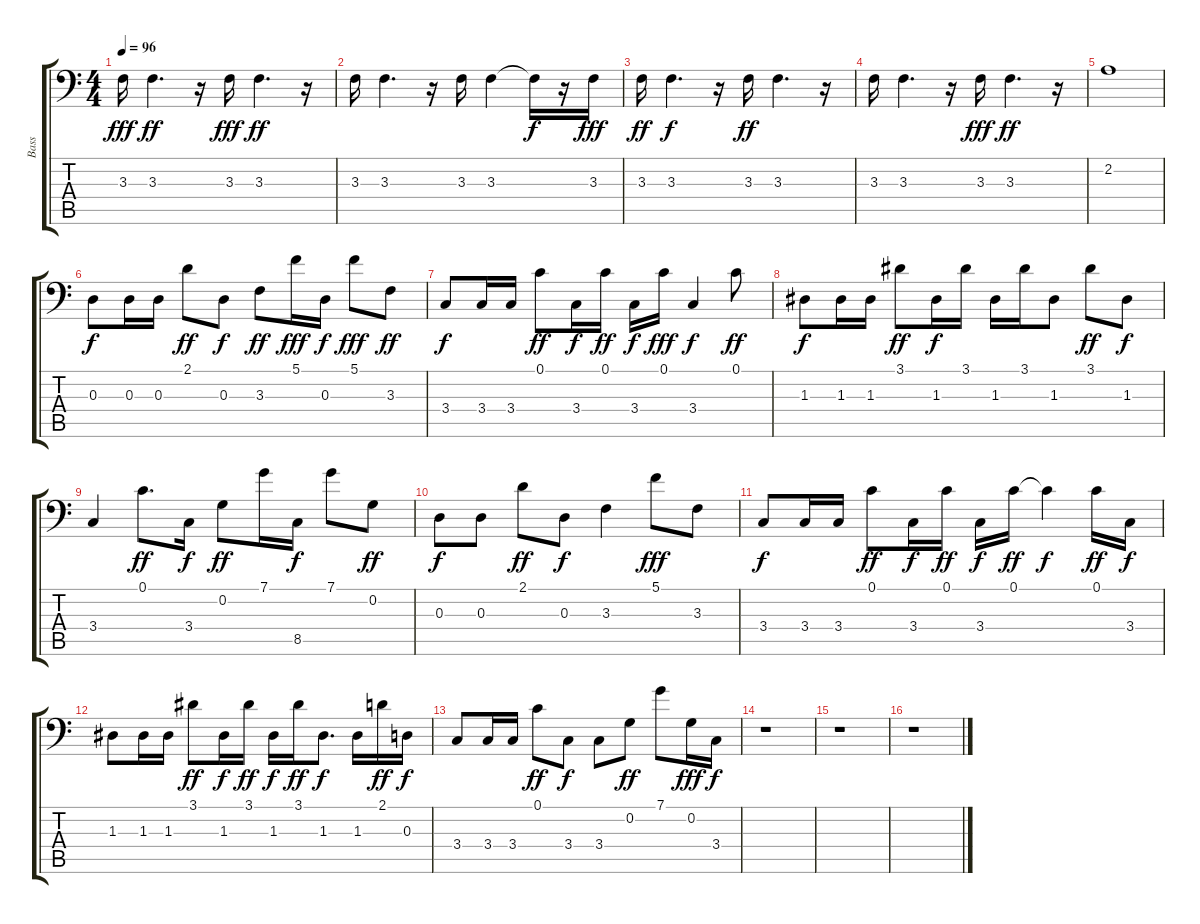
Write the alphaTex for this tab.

\track ("Bass" "Bass") {instrument synthbass1}
\staff {score tabs}
\tuning (C3 G2 D2 A1 E1 B0) {hide}
\ts (4 4)
\tempo 96
\clef f4
\ks c
3.3.16{dy fff} 3.3.4{d dy ff} r.16 3.3.16{dy fff} 3.3.4{d dy ff} r.16 |
3.3.16 3.3.4{d} r.16 3.3.16 3.3.4 3.3{t}.16{dy f} r.16 3.3.16{dy fff} |
3.3.16{dy ff} 3.3.4{d dy f} r.16 3.3.16{dy ff} 3.3.4{d} r.16 |
3.3.16 3.3.4{d} r.16 3.3.16{dy fff} 3.3.4{d dy ff} r.16 |
2.2.1 |
0.3.8{dy f} 0.3.16 0.3.16 2.1.8{dy ff} 0.3.8{dy f} 3.3.8{dy ff} 5.1.16{dy fff} 0.3.16{dy f} 5.1.8{dy fff} 3.3.8{dy ff} |
3.4.8{dy f} 3.4.16 3.4.16 0.1.8{dy ff} 3.4.16{dy f} 0.1.16{dy ff} 3.4.16{dy f} 0.1.16{dy fff} 3.4.4{dy f} 0.1.8{dy ff} |
1.3.8{dy f} 1.3.16 1.3.16 3.1.8{dy ff} 1.3.16{dy f} 3.1.16 1.3.16 3.1.16 1.3.8 3.1.8{dy ff} 1.3.8{dy f} |
3.4.4 0.1.8{d dy ff} 3.4.16{dy f} 0.2.8{dy ff} 7.1.16 8.5.16{dy f} 7.1.8 0.2.8{dy ff} |
0.3.8{dy f} 0.3.8 2.1.8{dy ff} 0.3.8{dy f} 3.3.4 5.1.8{dy fff} 3.3.8 |
3.4.8{dy f} 3.4.16 3.4.16 0.1.8{dy ff} 3.4.16{dy f} 0.1.16{dy ff} 3.4.16{dy f} 0.1.16{dy ff} 0.1{t}.4{dy f} 0.1.16{dy ff} 3.4.16{dy f} |
1.3.8 1.3.16 1.3.16 3.1.8{dy ff} 1.3.16{dy f} 3.1.16{dy ff} 1.3.16{dy f} 3.1.16{dy ff} 1.3.8{d dy f} 1.3.16 2.1.16{dy ff} 0.3.16{dy f} |
3.4.8 3.4.16 3.4.16 0.1.8{dy ff} 3.4.8{dy f} 3.4.8 0.2.8{dy ff} 7.1.8 0.2.16{dy fff} 3.4.16{dy f} |
r.1 |
r.1 |
r.1
